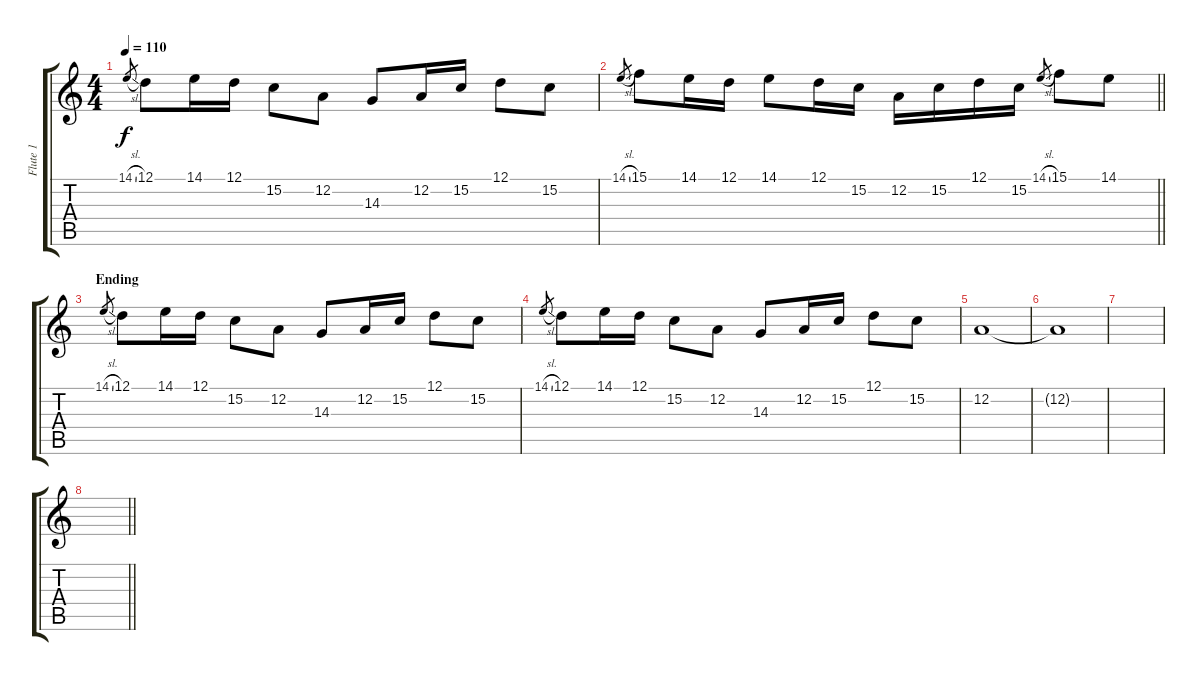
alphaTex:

\track ("Flute 1" "Flute 1") {instrument harmonica}
\staff {score tabs}
\tuning (D4 A3 F3 C3 G2 D2) {hide}
\ts (4 4)
\tempo 110
\clef g2
\ks c
14.1{sl}.8{gr dy f} 12.1.8 14.1.16 12.1.16 15.2.8 12.2.8 14.3.8 12.2.16 15.2.16 12.1.8 15.2.8 |
\barLineRight lightlight
14.1{sl}.8{gr} 15.1.8 14.1.16 12.1.16 14.1.8 12.1.16 15.2.16 12.2.16 15.2.16 12.1.16 15.2.16 14.1{sl}.8{gr} 15.1.8 14.1.8 |
\section ("" "Ending")
14.1{sl}.8{gr} 12.1.8 14.1.16 12.1.16 15.2.8 12.2.8 14.3.8 12.2.16 15.2.16 12.1.8 15.2.8 |
14.1{sl}.8{gr} 12.1.8 14.1.16 12.1.16 15.2.8 12.2.8 14.3.8 12.2.16 15.2.16 12.1.8 15.2.8 |
12.2.1 |
12.2{t}.1 |
|
\barLineRight lightlight
